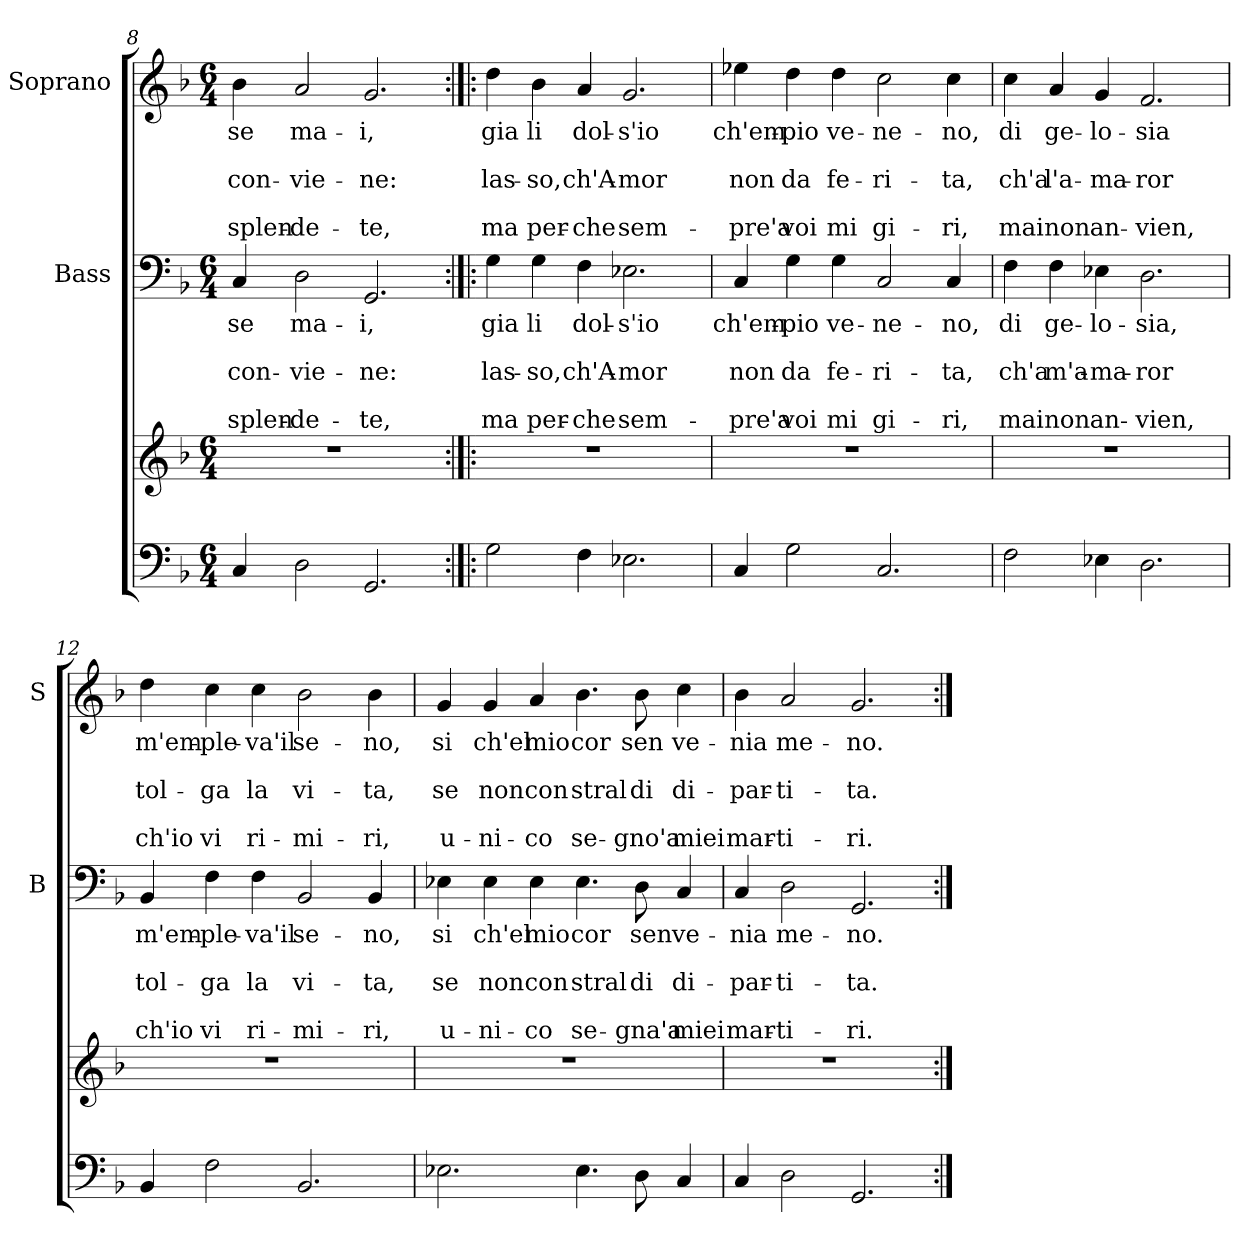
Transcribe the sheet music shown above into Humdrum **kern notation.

**kern	**kern	**kern	**text	**text	**text	**text	**text	**kern	**text	**text	**text	**text	**text
*part3	*part3	*part2	*part2	*part2	*part2	*part2	*part2	*part1	*part1	*part1	*part1	*part1	*part1
*staff4	*staff3	*staff2	*staff2	*staff2	*staff2	*staff2	*staff2	*staff1	*staff1	*staff1	*staff1	*staff1	*staff1
*	*	*I"Bass	*	*	*	*	*	*I"Soprano	*	*	*	*	*
*	*	*I'B	*	*	*	*	*	*I'S	*	*	*	*	*
*clefF4	*clefG2	*clefF4	*	*	*	*	*	*clefG2	*	*	*	*	*
*k[b-]	*k[b-]	*k[b-]	*	*	*	*	*	*k[b-]	*	*	*	*	*
*F:	*F:	*F:	*	*	*	*	*	*F:	*	*	*	*	*
*M6/4	*M6/4	*M6/4	*	*	*	*	*	*M6/4	*	*	*	*	*
=8	=8	=8	=8	=8	=8	=8	=8	=8	=8	=8	=8	=8	=8
!	!	!	!LO:LY:b	!	!LO:LY:b	!	!LO:LY:b	!	!LO:LY:b	!	!LO:LY:b	!	!LO:LY:b
4C/	1.r	4C/	-se	.	con-	.	splen-	4b-\	-se	.	con-	.	splen-
!	!	!	!LO:LY:b	!	!LO:LY:b	!	!LO:LY:b	!	!LO:LY:b	!	!LO:LY:b	!	!LO:LY:b
2D\	.	2D\	ma-	.	-vie-	.	-de-	2a/	ma-	.	-vie-	.	-de-
!	!	!	!LO:LY:b	!	!LO:LY:b	!	!LO:LY:b	!	!LO:LY:b	!	!LO:LY:b	!	!LO:LY:b
2.GG/	.	2.GG/	-i,	.	-ne:	.	-te,	2.g/	-i,	.	-ne:	.	-te,
!!LO:PB:g=z
=9:|!|:	=9:|!|:	=9:|!|:	=9:|!|:	=9:|!|:	=9:|!|:	=9:|!|:	=9:|!|:	=9:|!|:	=9:|!|:	=9:|!|:	=9:|!|:	=9:|!|:	=9:|!|:
!	!	!	!LO:LY:b	!	!LO:LY:b	!	!LO:LY:b	!	!LO:LY:b	!	!LO:LY:b	!	!LO:LY:b
2G\	1.r	4G\	gia	.	las-	.	ma	4dd\	gia	.	las-	.	ma
!	!	!	!LO:LY:b	!	!LO:LY:b	!	!LO:LY:b	!	!LO:LY:b	!	!LO:LY:b	!	!LO:LY:b
.	.	4G\	li	.	-so,	.	per-	4b-\	li	.	-so,	.	per-
!	!	!	!LO:LY:b	!	!LO:LY:b	!	!LO:LY:b	!	!LO:LY:b	!	!LO:LY:b	!	!LO:LY:b
4F\	.	4F\	dol-	.	ch'A-	.	-che	4a/	dol-	.	ch'A-	.	-che
!	!	!	!LO:LY:b	!	!LO:LY:b	!	!LO:LY:b	!	!LO:LY:b	!	!LO:LY:b	!	!LO:LY:b
2.E-X\	.	2.E-X\	-s'io	.	-mor	.	sem-	2.g/	-s'io	.	-mor	.	sem-
=10	=10	=10	=10	=10	=10	=10	=10	=10	=10	=10	=10	=10	=10
!	!	!	!LO:LY:b	!	!LO:LY:b	!	!LO:LY:b	!	!LO:LY:b	!	!LO:LY:b	!	!LO:LY:b
4C/	1.r	4C/	ch'em-	.	non	.	-pre'a	4ee-X\	ch'em-	.	non	.	-pre'a
!	!	!	!LO:LY:b	!	!LO:LY:b	!	!LO:LY:b	!	!LO:LY:b	!	!LO:LY:b	!	!LO:LY:b
2G\	.	4G\	-pio	.	da	.	voi	4dd\	-pio	.	da	.	voi
!	!	!	!LO:LY:b	!	!LO:LY:b	!	!LO:LY:b	!	!LO:LY:b	!	!LO:LY:b	!	!LO:LY:b
.	.	4G\	ve-	.	fe-	.	mi	4dd\	ve-	.	fe-	.	mi
!	!	!	!LO:LY:b	!	!LO:LY:b	!	!LO:LY:b	!	!LO:LY:b	!	!LO:LY:b	!	!LO:LY:b
2.C/	.	2C/	-ne-	.	-ri-	.	gi-	2cc\	-ne-	.	-ri-	.	gi-
!	!	!	!LO:LY:b	!	!LO:LY:b	!	!LO:LY:b	!	!LO:LY:b	!	!LO:LY:b	!	!LO:LY:b
.	.	4C/	-no,	.	-ta,	.	-ri,	4cc\	-no,	.	-ta,	.	-ri,
=11	=11	=11	=11	=11	=11	=11	=11	=11	=11	=11	=11	=11	=11
!	!	!	!LO:LY:b	!	!LO:LY:b	!	!LO:LY:b	!	!LO:LY:b	!	!LO:LY:b	!	!LO:LY:b
2F\	1.r	4F\	di	.	ch'a	.	mai	4cc\	di	.	ch'a	.	mai
!	!	!	!LO:LY:b	!	!LO:LY:b	!	!LO:LY:b	!	!LO:LY:b	!	!LO:LY:b	!	!LO:LY:b
.	.	4F\	ge-	.	m'a-	.	non	4a/	ge-	.	l'a-	.	non
!	!	!	!LO:LY:b	!	!LO:LY:b	!	!LO:LY:b	!	!LO:LY:b	!	!LO:LY:b	!	!LO:LY:b
4E-X\	.	4E-X\	-lo-	.	-ma-	.	an-	4g/	-lo-	.	-ma-	.	an-
!	!	!	!LO:LY:b	!	!LO:LY:b	!	!LO:LY:b	!	!LO:LY:b	!	!LO:LY:b	!	!LO:LY:b
2.D\	.	2.D\	-sia,	.	-ror	.	-vien,	2.f/	-sia	.	-ror	.	-vien,
!!LO:LB:g=z
=12	=12	=12	=12	=12	=12	=12	=12	=12	=12	=12	=12	=12	=12
!	!	!	!LO:LY:b	!	!LO:LY:b	!	!LO:LY:b	!	!LO:LY:b	!	!LO:LY:b	!	!LO:LY:b
4BB-/	1.r	4BB-/	m'em-	.	tol-	.	ch'io	4dd\	m'em-	.	tol-	.	ch'io
!	!	!	!LO:LY:b	!	!LO:LY:b	!	!LO:LY:b	!	!LO:LY:b	!	!LO:LY:b	!	!LO:LY:b
2F\	.	4F\	-ple-	.	-ga	.	vi	4cc\	-ple-	.	-ga	.	vi
!	!	!	!LO:LY:b	!	!LO:LY:b	!	!LO:LY:b	!	!LO:LY:b	!	!LO:LY:b	!	!LO:LY:b
.	.	4F\	-va'il	.	la	.	ri-	4cc\	-va'il	.	la	.	ri-
!	!	!	!LO:LY:b	!	!LO:LY:b	!	!LO:LY:b	!	!LO:LY:b	!	!LO:LY:b	!	!LO:LY:b
2.BB-/	.	2BB-/	se-	.	vi-	.	-mi-	2b-\	se-	.	vi-	.	-mi-
!	!	!	!LO:LY:b	!	!LO:LY:b	!	!LO:LY:b	!	!LO:LY:b	!	!LO:LY:b	!	!LO:LY:b
.	.	4BB-/	-no,	.	-ta,	.	-ri,	4b-\	-no,	.	-ta,	.	-ri,
=13	=13	=13	=13	=13	=13	=13	=13	=13	=13	=13	=13	=13	=13
!	!	!	!LO:LY:b	!	!LO:LY:b	!	!LO:LY:b	!	!LO:LY:b	!	!LO:LY:b	!	!LO:LY:b
2.E-X\	1.r	4E-X\	si	.	se	.	u-	4g/	si	.	se	.	u-
!	!	!	!LO:LY:b	!	!LO:LY:b	!	!LO:LY:b	!	!LO:LY:b	!	!LO:LY:b	!	!LO:LY:b
.	.	4E-\	ch'el	.	non	.	-ni-	4g/	ch'el	.	non	.	-ni-
!	!	!	!LO:LY:b	!	!LO:LY:b	!	!LO:LY:b	!	!LO:LY:b	!	!LO:LY:b	!	!LO:LY:b
.	.	4E-\	mio	.	con	.	-co	4a/	mio	.	con	.	-co
!	!	!	!LO:LY:b	!	!LO:LY:b	!	!LO:LY:b	!	!LO:LY:b	!	!LO:LY:b	!	!LO:LY:b
4.E-\	.	4.E-\	cor	.	stral	.	se-	4.b-\	cor	.	stral	.	se-
!	!	!	!LO:LY:b	!	!LO:LY:b	!	!LO:LY:b	!	!LO:LY:b	!	!LO:LY:b	!	!LO:LY:b
8D\	.	8D\	sen	.	di	.	-gna'a	8b-\	sen	.	di	.	-gno'a
!	!	!	!LO:LY:b	!	!LO:LY:b	!	!LO:LY:b	!	!LO:LY:b	!	!LO:LY:b	!	!LO:LY:b
4C/	.	4C/	ve-	.	di-	.	miei	4cc\	ve-	.	di-	.	miei
=14	=14	=14	=14	=14	=14	=14	=14	=14	=14	=14	=14	=14	=14
!	!	!	!LO:LY:b	!	!LO:LY:b	!	!LO:LY:b	!	!LO:LY:b	!	!LO:LY:b	!	!LO:LY:b
4C/	1.r	4C/	-nia	.	-par-	.	mar-	4b-\	-nia	.	-par-	.	mar-
!	!	!	!LO:LY:b	!	!LO:LY:b	!	!LO:LY:b	!	!LO:LY:b	!	!LO:LY:b	!	!LO:LY:b
2D\	.	2D\	me-	.	-ti-	.	-ti-	2a/	me-	.	-ti-	.	-ti-
!	!	!	!LO:LY:b	!	!LO:LY:b	!	!LO:LY:b	!	!LO:LY:b	!	!LO:LY:b	!	!LO:LY:b
2.GG/	.	2.GG/	-no.	.	-ta.	.	-ri.	2.g/	-no.	.	-ta.	.	-ri.
=:|!	=:|!	=:|!	=:|!	=:|!	=:|!	=:|!	=:|!	=:|!	=:|!	=:|!	=:|!	=:|!	=:|!
*-	*-	*-	*-	*-	*-	*-	*-	*-	*-	*-	*-	*-	*-
